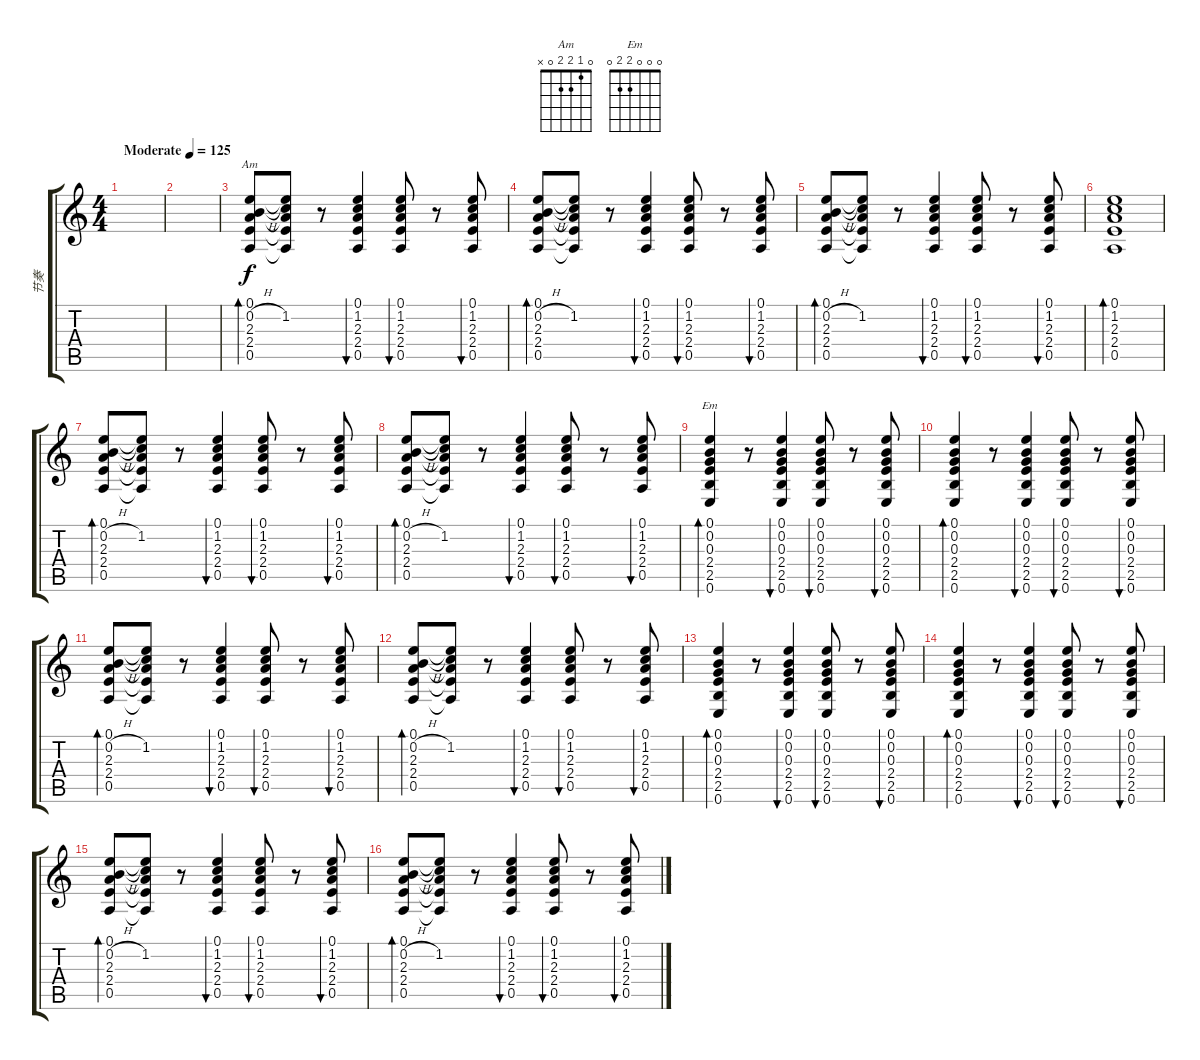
\track ("节奏" "节奏") {instrument acousticguitarsteel}
\staff {score tabs}
\tuning (E4 B3 G3 D3 A2 E2) {hide}
\chord ("Am" 0 1 2 2 0 x)
\chord ("Em" 0 0 0 2 2 0)
\ts (4 4)
\tempo (125 "Moderate")
\clef g2
\ks c
|
|
(0.1 0.2{h} 2.3 2.4 0.5).8{bd 30 ch "Am"} (0.1{t} 1.2 2.3{t} 2.4{t} 0.5{t}).8 r.8 (0.1 1.2 2.3 2.4 0.5).4{bu 30} (0.1 1.2 2.3 2.4 0.5).8{bu 30} r.8 (0.1 1.2 2.3 2.4 0.5).8{bu 30} |
(0.1 0.2{h} 2.3 2.4 0.5).8{bd 30} (0.1{t} 1.2 2.3{t} 2.4{t} 0.5{t}).8 r.8 (0.1 1.2 2.3 2.4 0.5).4{bu 30} (0.1 1.2 2.3 2.4 0.5).8{bu 30} r.8 (0.1 1.2 2.3 2.4 0.5).8{bu 30} |
(0.1 0.2{h} 2.3 2.4 0.5).8{bd 30} (0.1{t} 1.2 2.3{t} 2.4{t} 0.5{t}).8 r.8 (0.1 1.2 2.3 2.4 0.5).4{bu 30} (0.1 1.2 2.3 2.4 0.5).8{bu 30} r.8 (0.1 1.2 2.3 2.4 0.5).8{bu 30} |
(0.1 1.2 2.3 2.4 0.5).1{bd 120} |
(0.1 0.2{h} 2.3 2.4 0.5).8{bd 30} (0.1{t} 1.2 2.3{t} 2.4{t} 0.5{t}).8 r.8 (0.1 1.2 2.3 2.4 0.5).4{bu 30} (0.1 1.2 2.3 2.4 0.5).8{bu 30} r.8 (0.1 1.2 2.3 2.4 0.5).8{bu 30} |
(0.1 0.2{h} 2.3 2.4 0.5).8{bd 30} (0.1{t} 1.2 2.3{t} 2.4{t} 0.5{t}).8 r.8 (0.1 1.2 2.3 2.4 0.5).4{bu 30} (0.1 1.2 2.3 2.4 0.5).8{bu 30} r.8 (0.1 1.2 2.3 2.4 0.5).8{bu 30} |
(0.1 0.2 0.3 2.4 2.5 0.6).4{bd 30 ch "Em"} r.8 (0.1 0.2 0.3 2.4 2.5 0.6).4{bu 30} (0.1 0.2 0.3 2.4 2.5 0.6).8{bu 30} r.8 (0.1 0.2 0.3 2.4 2.5 0.6).8{bu 30} |
(0.1 0.2 0.3 2.4 2.5 0.6).4{bd 30} r.8 (0.1 0.2 0.3 2.4 2.5 0.6).4{bu 30} (0.1 0.2 0.3 2.4 2.5 0.6).8{bu 30} r.8 (0.1 0.2 0.3 2.4 2.5 0.6).8{bu 30} |
(0.1 0.2{h} 2.3 2.4 0.5).8{bd 30} (0.1{t} 1.2 2.3{t} 2.4{t} 0.5{t}).8 r.8 (0.1 1.2 2.3 2.4 0.5).4{bu 30} (0.1 1.2 2.3 2.4 0.5).8{bu 30} r.8 (0.1 1.2 2.3 2.4 0.5).8{bu 30} |
(0.1 0.2{h} 2.3 2.4 0.5).8{bd 30} (0.1{t} 1.2 2.3{t} 2.4{t} 0.5{t}).8 r.8 (0.1 1.2 2.3 2.4 0.5).4{bu 30} (0.1 1.2 2.3 2.4 0.5).8{bu 30} r.8 (0.1 1.2 2.3 2.4 0.5).8{bu 30} |
(0.1 0.2 0.3 2.4 2.5 0.6).4{bd 30} r.8 (0.1 0.2 0.3 2.4 2.5 0.6).4{bu 30} (0.1 0.2 0.3 2.4 2.5 0.6).8{bu 30} r.8 (0.1 0.2 0.3 2.4 2.5 0.6).8{bu 30} |
(0.1 0.2 0.3 2.4 2.5 0.6).4{bd 30} r.8 (0.1 0.2 0.3 2.4 2.5 0.6).4{bu 30} (0.1 0.2 0.3 2.4 2.5 0.6).8{bu 30} r.8 (0.1 0.2 0.3 2.4 2.5 0.6).8{bu 30} |
(0.1 0.2{h} 2.3 2.4 0.5).8{bd 30} (0.1{t} 1.2 2.3{t} 2.4{t} 0.5{t}).8 r.8 (0.1 1.2 2.3 2.4 0.5).4{bu 30} (0.1 1.2 2.3 2.4 0.5).8{bu 30} r.8 (0.1 1.2 2.3 2.4 0.5).8{bu 30} |
(0.1 0.2{h} 2.3 2.4 0.5).8{bd 30} (0.1{t} 1.2 2.3{t} 2.4{t} 0.5{t}).8 r.8 (0.1 1.2 2.3 2.4 0.5).4{bu 30} (0.1 1.2 2.3 2.4 0.5).8{bu 30} r.8 (0.1 1.2 2.3 2.4 0.5).8{bu 30}
